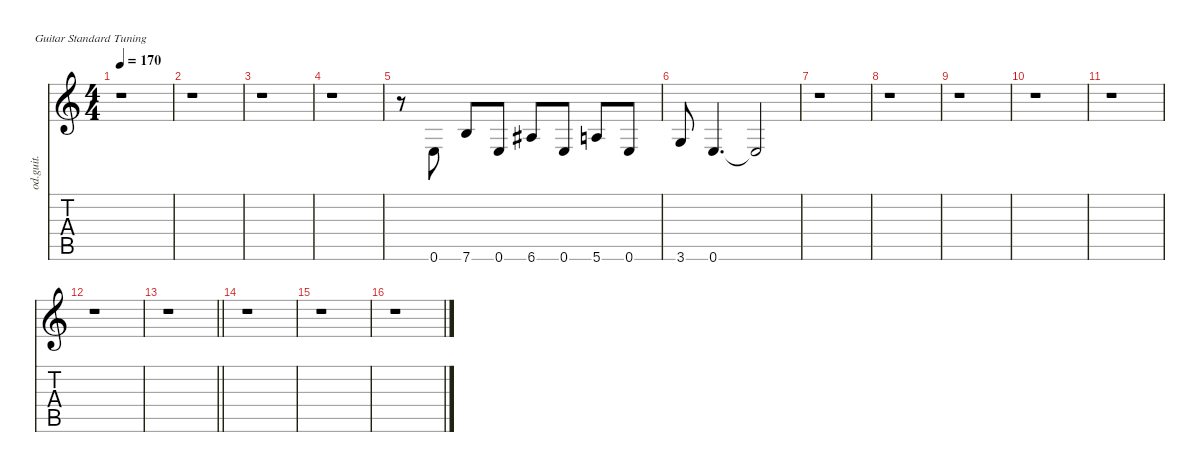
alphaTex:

\defaultSystemsLayout 4
\hideDynamics
\bracketExtendMode nobrackets
\otherSystemsTrackNameOrientation horizontal
\track ("Heavy Guitar" "od.guit.") {instrument overdrivenguitar}
\staff {score tabs}
\tuning (E4 B3 G3 D3 A2 E2)
\ts (4 4)
\tempo 170
\clef g2
\ks c
r.1{dy f beam Down} |
r.1{beam Down} |
r.1{beam Down} |
r.1{beam Down} |
r.8{beam Down} 0.6.8{beam Up} 7.6.8{beam Up} 0.6.8{beam Up} 6.6{acc #}.8{beam Up} 0.6.8{beam Up} 5.6.8{beam Up} 0.6.8{beam Up} |
3.6.8{beam Up} 0.6.4{d beam Up} 0.6{t}.2{beam Up} |
r.1{beam Down} |
r.1{beam Down} |
r.1{beam Down} |
r.1{beam Down} |
r.1{beam Down} |
r.1{beam Down} |
\barLineRight lightlight
r.1{beam Down} |
r.1{beam Down} |
r.1{beam Down} |
r.1{beam Down}
